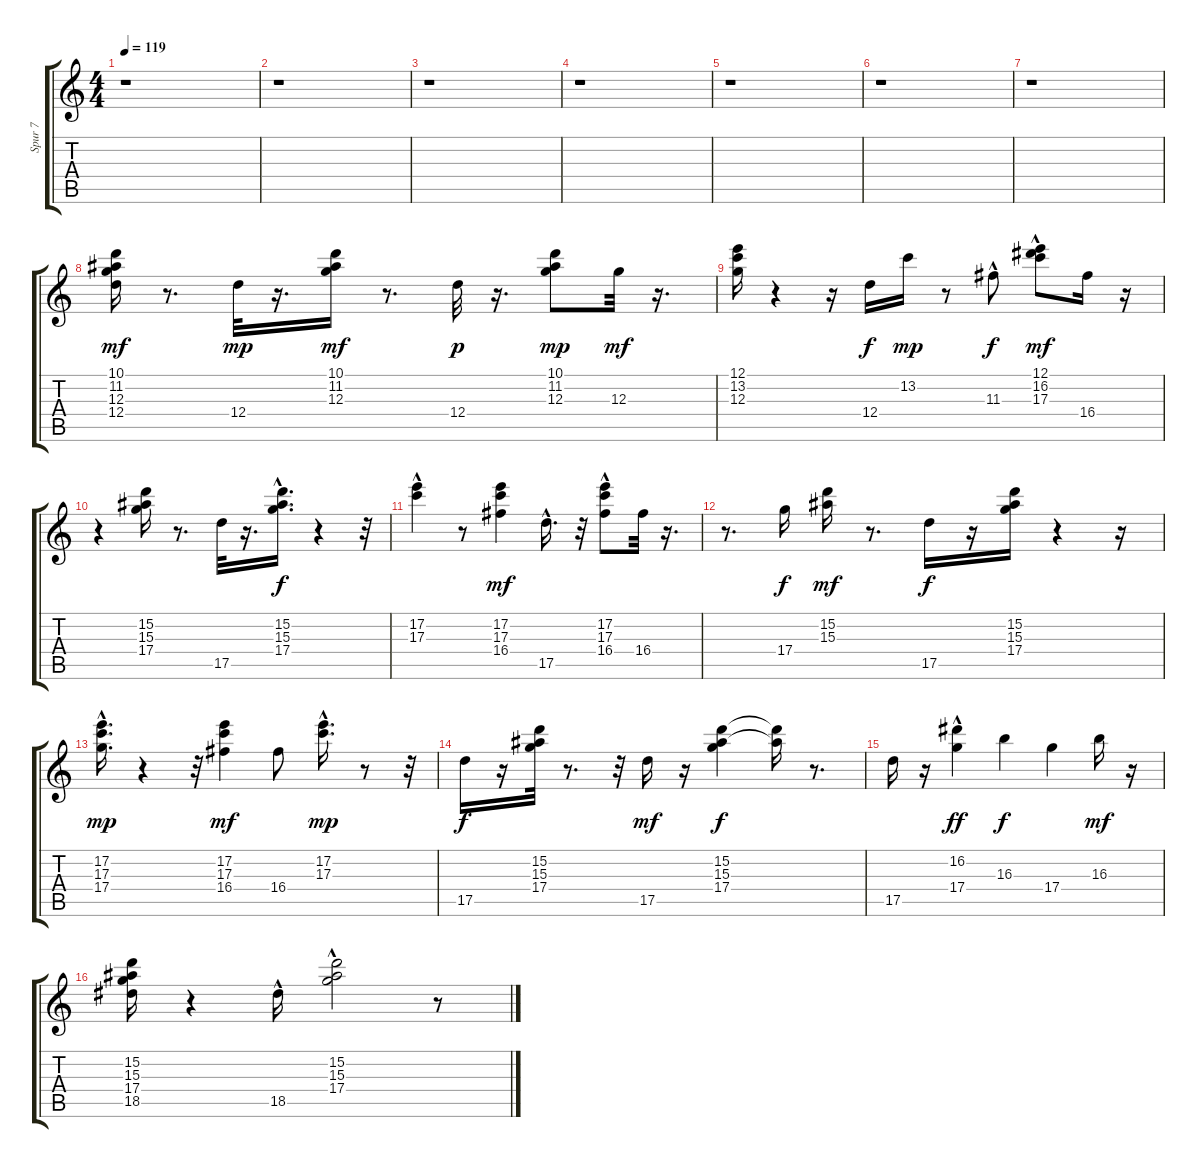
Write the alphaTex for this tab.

\track ("Spur 7" "Spur 7") {instrument electricguitarmuted}
\staff {score tabs}
\tuning (E4 B3 G3 D3 A2 E2) {hide}
\ts (4 4)
\tempo 119
\clef g2
\ks c
r.1{dy mf} |
r.1 |
r.1 |
r.1 |
r.1 |
r.1 |
r.1 |
(10.1 11.2 12.3 12.4).16 r.8{d} 12.4.32{dy mp} r.16{d} (10.1 11.2 12.3).16{dy mf} r.8{d} 12.4.32{dy p} r.16{d} (10.1 11.2 12.3).8{dy mp} 12.3.32{dy mf} r.16{d} |
(12.1 13.2 12.3).16 r.4 r.16 12.4.16{dy f} 13.2.16{dy mp} r.8 11.3{hac}.8{dy f} (12.1 16.2{hac} 17.3).8{dy mf} 16.4.16 r.16 |
r.4 (15.2 15.3 17.4).16 r.8{d} 17.5.32 r.16{d} (15.2{hac} 15.3{hac} 17.4{hac}).16{d dy f} r.4 r.32 |
(17.2{hac} 17.3).4 r.8 (17.2 17.3 16.4).4{dy mf} 17.5{hac}.16{d} r.32 (17.2 17.3 16.4{hac}).8 16.4.32 r.16{d} |
r.8{d} 17.4.16{dy f} (15.2 15.3).16{dy mf} r.8{d} 17.5.16{dy f} r.16 (15.2 15.3 17.4).16 r.4 r.16 |
(17.2{hac} 17.3 17.4).16{d dy mp} r.4 r.32 (17.2 17.3 16.4).4{dy mf} 16.4.8 (17.2 17.3{hac}).16{d dy mp} r.8 r.32 |
17.5.16{dy f} r.16 (15.2 15.3 17.4).32 r.8{d} r.32 17.5.16{dy mf} r.16 (15.2 15.3 17.4).4{dy f} (15.2{t} 15.3{t}).16 r.8{d} |
17.5.16 r.16 (16.2{hac} 17.4).4{dy ff} 16.3.4{dy f} 17.4.4 16.3.16{dy mf} r.16 |
(15.2 15.3 17.4 18.5).16 r.4 18.5{hac}.16 (15.2 15.3{hac} 17.4{hac}).2 r.8
